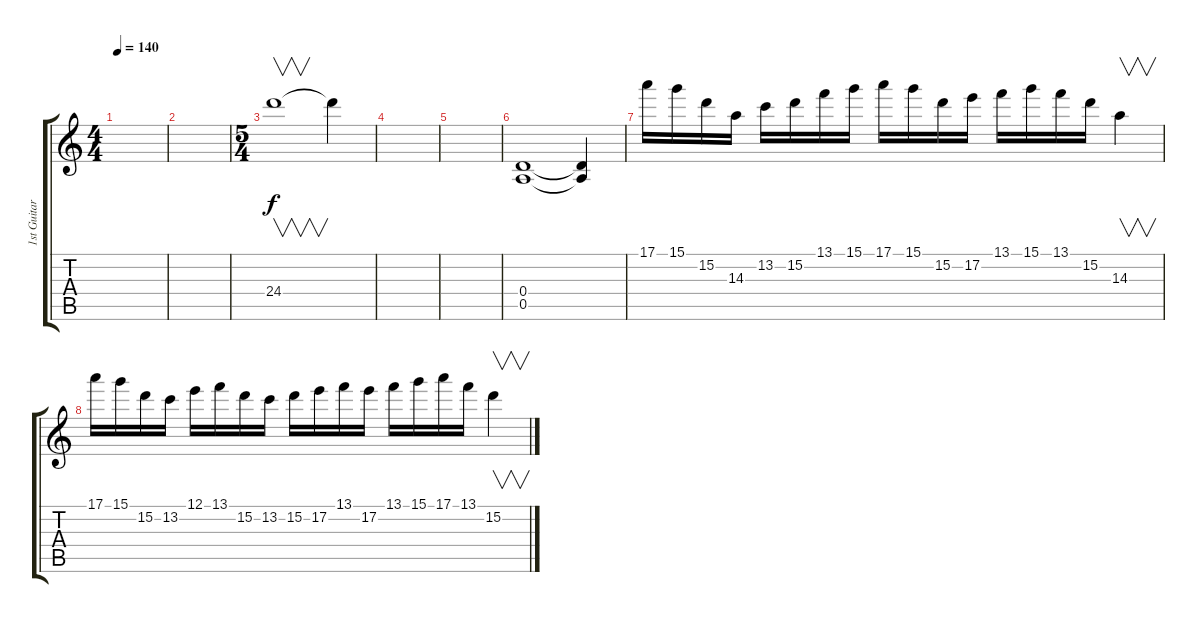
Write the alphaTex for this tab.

\track ("1st Guitar" "1st Guitar") {instrument overdrivenguitar}
\staff {score tabs}
\tuning (E4 B3 G3 D3 A2 E2) {hide}
\ts (4 4)
\tempo 140
\clef g2
\ks c
|
|
\ts (5 4)
24.4.1{v} 24.4{t}.4 |
|
|
(0.4 0.5).1{volume 12} (0.4{t} 0.5{t}).4 |
17.1.16 15.1.16 15.2.16 14.3.16 13.2.16 15.2.16 13.1.16 15.1.16 17.1.16 15.1.16 15.2.16 17.2.16 13.1.16 15.1.16 13.1.16 15.2.16 14.3.4{v} |
17.1.16 15.1.16 15.2.16 13.2.16 12.1.16 13.1.16 15.2.16 13.2.16 15.2.16 17.2.16 13.1.16 17.2.16 13.1.16 15.1.16 17.1.16 13.1.16 15.2.4{v}
